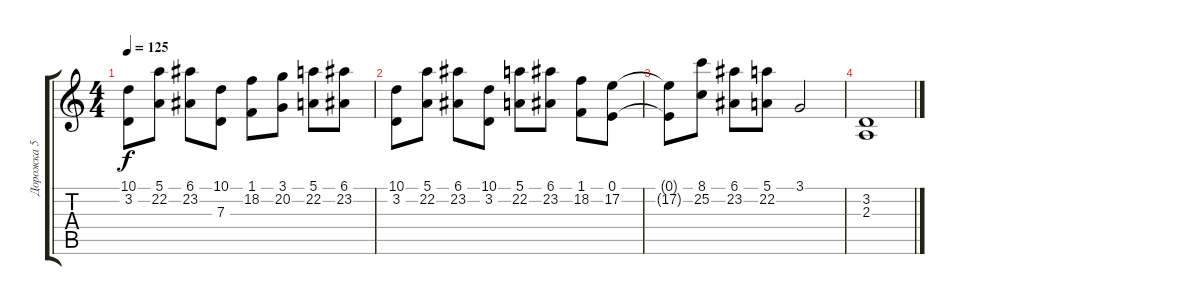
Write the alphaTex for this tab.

\track ("Дорожка 5" "Дорожка 5") {instrument fx5brightness}
\staff {score tabs}
\tuning (E4 B3 G3 D3 A2 E2) {hide}
\ts (4 4)
\tempo 125
\clef g2
\ks c
(10.1{t} 3.2{t}).8{dy f} (5.1 22.2).8 (6.1 23.2).8 (10.1 7.3).8 (1.1 18.2).8 (3.1 20.2).8 (5.1 22.2).8 (6.1 23.2).8 |
(10.1 3.2).8 (5.1 22.2).8 (6.1 23.2).8 (10.1 3.2).8 (5.1 22.2).8 (6.1 23.2).8 (1.1 18.2).8 (0.1 17.2).8 |
(0.1{t} 17.2{t}).8 (8.1 25.2).8 (6.1 23.2).8 (5.1 22.2).8 3.1.2 |
(3.2 2.3).1
